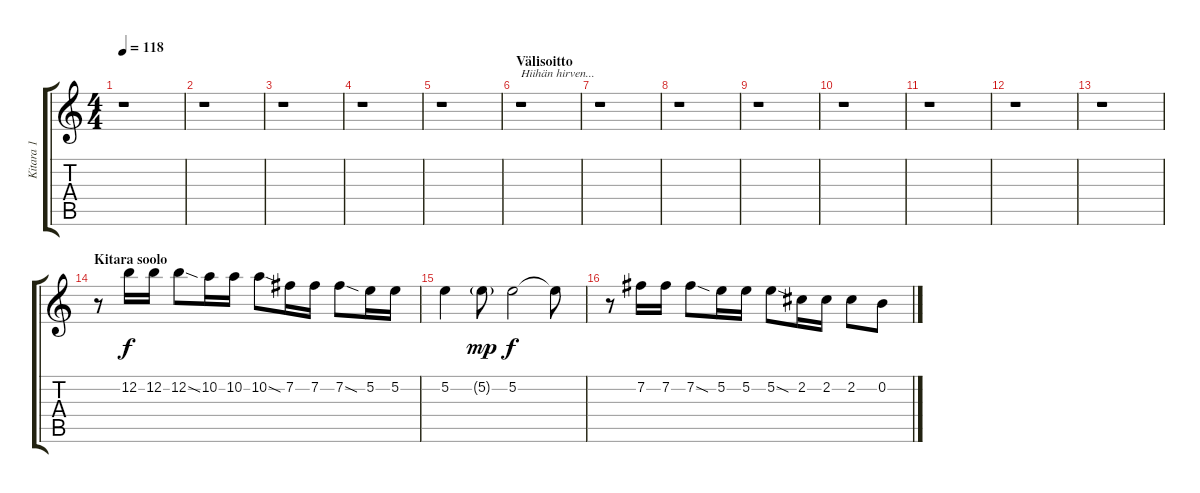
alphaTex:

\track ("Kitara 1" "Kitara 1") {instrument distortionguitar}
\staff {score tabs}
\tuning (E4 B3 G3 D3 A2 E2) {hide}
\ts (4 4)
\tempo 118
\clef g2
\ks c
r.1{dy f} |
r.1 |
r.1 |
r.1 |
r.1 |
\section ("" "Välisoitto")
r.1{txt "Hiihän hirven..."} |
r.1 |
r.1 |
r.1 |
r.1 |
r.1 |
r.1 |
r.1 |
\section ("" "Kitara soolo")
r.8{volume 8} 12.2.16 12.2.16 12.2{sod}.8 10.2.16 10.2.16 10.2{sod}.8 7.2.16 7.2.16 7.2{sod}.8 5.2.16 5.2.16 |
5.2.4 5.2{g}.8{dy mp} 5.2.2{dy f} 5.2{t}.8 |
r.8 7.2.16 7.2.16 7.2{sod}.8 5.2.16 5.2.16 5.2{sod}.8 2.2.16 2.2.16 2.2.8 0.2.8
